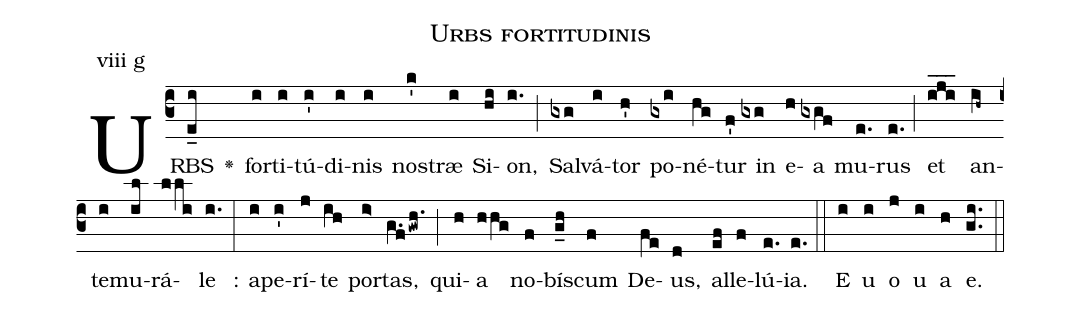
name:Urbs fortitudinis;
mode:viii g;
%%
(c3)URBS(e_i) <v>\greheightstar</v>() for(i)ti(i)tú(i')di(i)nis(i) nos(k')træ(i) Si(hi)on,(i.) (;) Sal(gxg)vá(i)tor(h') po(gxi)né(hg)tur(f') in(gxg) e(h)a(gxgf) mu(e.)rus(e.) (;) et(iji___) an(ih~)te(i)mu(il)rá(lli)le(i.) (:)~: a(i)pe(i')rí(j)te(ih) por(i>)tas,(g.fgwh.) (;) qui(h)a(hhg) no(f)bís(g_h)cum(f) De(fe)us,(d) al(ef)le(f)lú(e.)ia.(e.) (::) E(i) u(i) o(j) u(i) a(h) e.(gi..) (::)
